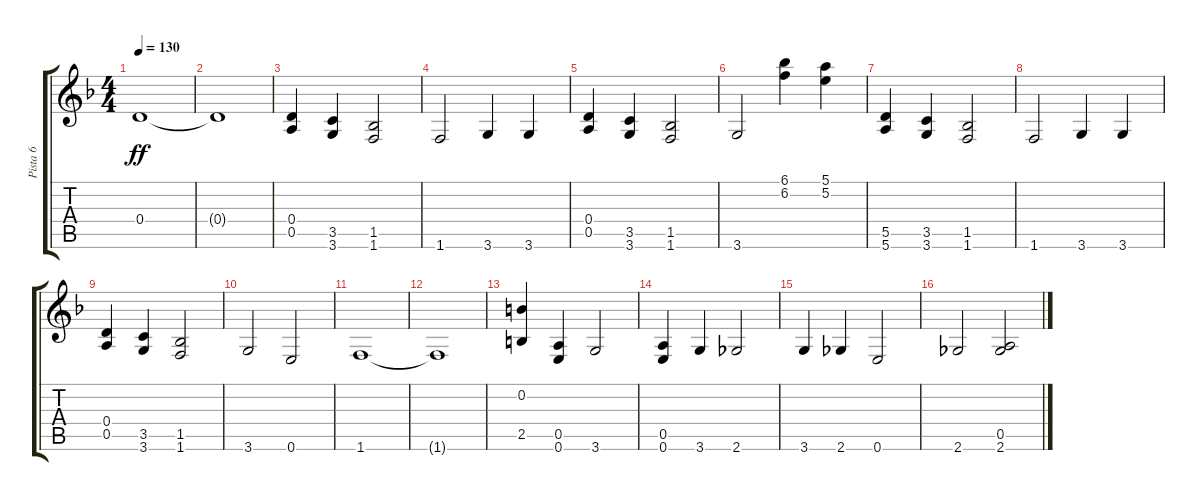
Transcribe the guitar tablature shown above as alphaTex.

\track ("Pista 6" "Pista 6") {instrument distortionguitar}
\staff {score tabs}
\tuning (E4 B3 G3 D3 A2 E2) {hide}
\ts (4 4)
\tempo 130
\clef g2
\ks dminor
0.4{t}.1{dy ff} |
0.4{t}.1 |
(0.4 0.5).4 (3.5 3.6).4 (1.5 1.6).2 |
1.6.2 3.6.4 3.6.4 |
(0.4 0.5).4 (3.5 3.6).4 (1.5 1.6).2 |
3.6.2 (6.1 6.2).4 (5.1 5.2).4 |
(5.5 5.6).4 (3.5 3.6).4 (1.5 1.6).2 |
1.6.2 3.6.4 3.6.4 |
(0.4 0.5).4 (3.5 3.6).4 (1.5 1.6).2 |
3.6.2 0.6.2 |
1.6.1 |
1.6{t}.1 |
(0.2 2.5).4 (0.5 0.6).4 3.6.2 |
(0.5 0.6).4 3.6.4 2.6.2 |
3.6.4 2.6.4 0.6.2 |
2.6.2 (0.5 2.6).2
